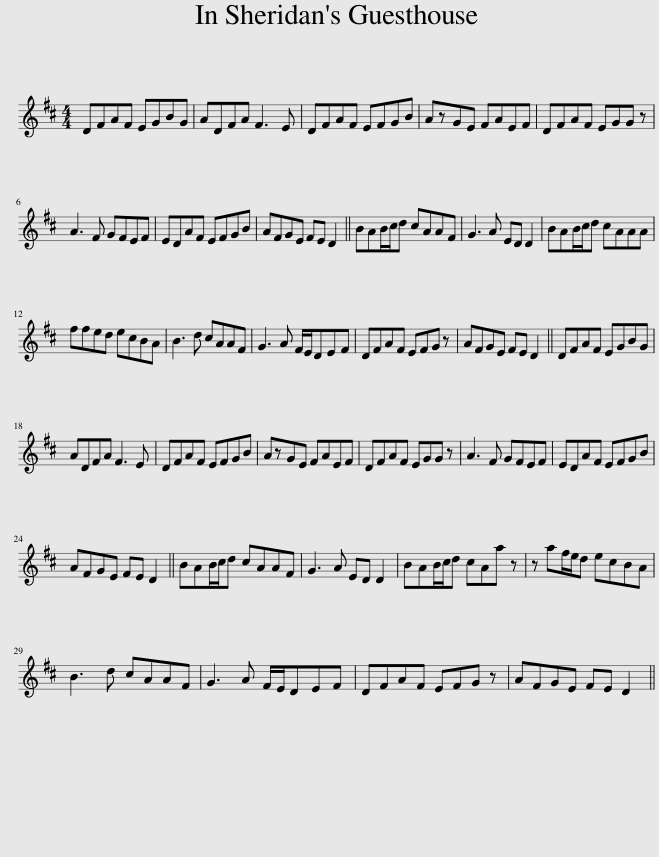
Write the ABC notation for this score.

X:1
L:1/8
M:4/4
I:linebreak $
K:D
V:1 treble
V:1
 DFAF EGBG | ADFA F3 E | DFAF EFGB | AzGE FAEF | DFAF EGG z |$ %5
 A3 F GFEF | EDAF EFGB | AFGE FE D2 || BAB/c/d cAAF | G3 A ED D2 | %10
 BAB/c/d cAAA |$ ffed ecBA | B3 d cAAF | G3 A F/E/DEF | DFAF EFG z | %15
 AFGE FE D2 || DFAF EGBG |$ ADFA F3 E | DFAF EFGB | AzGE FAEF | %20
 DFAF EGG z | A3 F GFEF | EDAF EFGB |$ AFGE FE D2 || BAB/c/d cAAF | %25
 G3 A ED D2 | BAB/c/d cAa z | z af/e/d ecBA |$ B3 d cAAF | G3 A F/E/DEF | %30
 DFAF EFG z | AFGE FE D2 || %32
